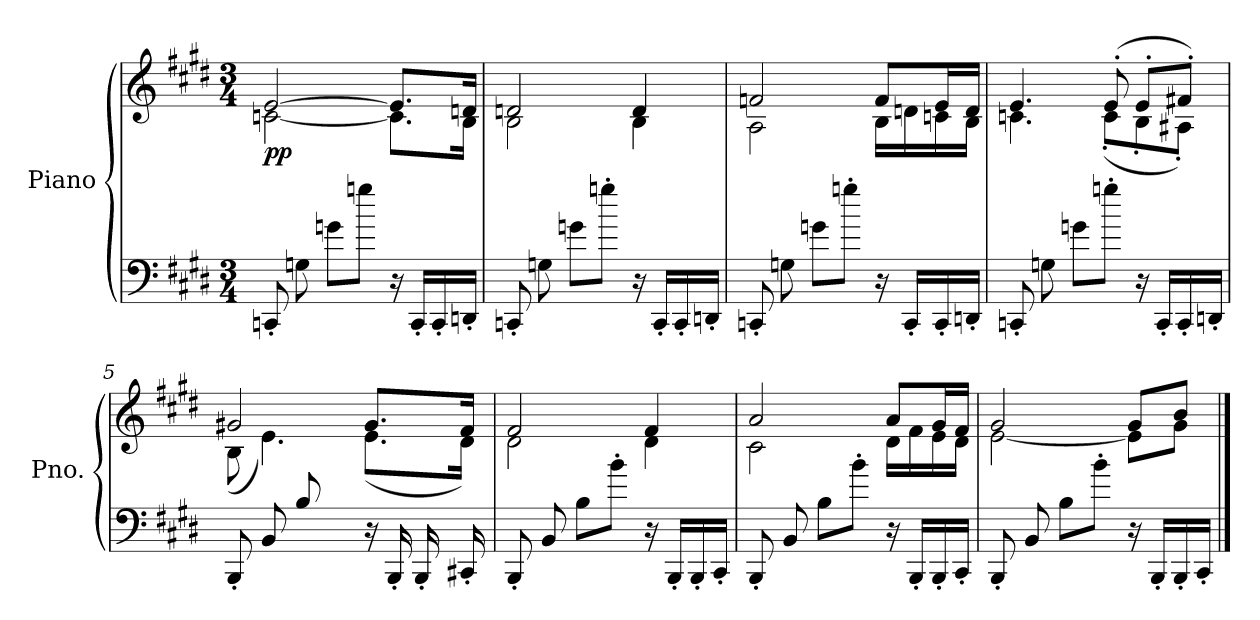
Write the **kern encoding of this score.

**kern	**kern	**dynam
*part1	*part1	*part1
*staff2	*staff1	*staff1/2
*I"Piano	*	*
*I'Pno.	*	*
*clefF4	*clefG2	*
*k[f#c#g#d#]	*k[f#c#g#d#]	*
*M3/4	*M3/4	*
=1	=1	=1
*	*^	*
!	!	!	!LO:DY:b
8CCn'/	[2e/	[2cn\	pp
8Gn\	.	.	.
8gn\L	.	.	.
8ggn\J	.	.	.
16r	8.e/L]	8.c\L]	.
16CC'/LL	.	.	.
16CC'/	.	.	.
16DDn'/JJ	16dn/Jk	16B\Jk	.
=2	=2	=2	=2
8CCn'/	2dn/	2B\	.
8Gn\	.	.	.
8gn\L	.	.	.
8ggn'\J	.	.	.
16r	4d/	4B\	.
16CC'/LL	.	.	.
16CC'/	.	.	.
16DDn'/JJ	.	.	.
=3	=3	=3	=3
8CCn'/	2fn/	2A\	.
8Gn\	.	.	.
8gn\L	.	.	.
8ggn'\J	.	.	.
16r	8f/L	16B\LL	.
16CC'/LL	.	16dn\	.
16CC'/	16e/L	16cn\	.
16DDn'/JJ	16d/JJ	16B\JJ	.
!!LO:LB:g=z	!!
=4	=4	=4	=4
8CCn'/	4.e/	4.cn\	.
8Gn\	.	.	.
8gn\L	.	.	.
8ggn'\J	(>8e'/	(<8c'\L	.
16r	8e'/L	8B'\	.
16CC'/LL	.	.	.
16CC'/	8f#X'/J)	8A#X'\J)	.
16DDn'/JJ	.	.	.
=5	=5	=5	=5
*	*	*^	*
8BBB'/	2g#X/	(<8B\	4.ryy	.
8BB/	.	4.e\)	.	.
8B/L	.	.	.	.
8ryy	.	.	8b'\J	.
16r	8.g#/L	(>8.e\L	4ryy	.
16BBB'/LL	.	.	.	.
16BBB'/	.	.	.	.
16CC#X'/JJ	16f#/Jk	16d#\Jk)	.	.
*	*	*v	*v	*
=6	=6	=6	=6
8BBB'/	2f#/	2d#\	.
8BB/	.	.	.
8B\L	.	.	.
8b'\J	.	.	.
16r	4f#/	4d#\	.
16BBB'/LL	.	.	.
16BBB'/	.	.	.
16CC#'/JJ	.	.	.
=7	=7	=7	=7
8BBB'/	2a/	2c#\	.
8BB/	.	.	.
8B\L	.	.	.
8b'\J	.	.	.
16r	8a/L	16d#\LL	.
16BBB'/LL	.	16f#\	.
16BBB'/	16g#/L	16e\	.
16CC#'/JJ	16f#/JJ	16d#\JJ	.
!!LO:LB:g=z	!!
=8	=8	=8	=8
8BBB'/	2g#/	[2e\	.
8BB/	.	.	.
8B\L	.	.	.
8b'\J	.	.	.
16r	8g#/L	8e\L]	.
16BBB'/LL	.	.	.
16BBB'/	8b/J	8g#\J	.
16CC#'/JJ	.	.	.
*	*v	*v	*
==	==	==
*-	*-	*-
